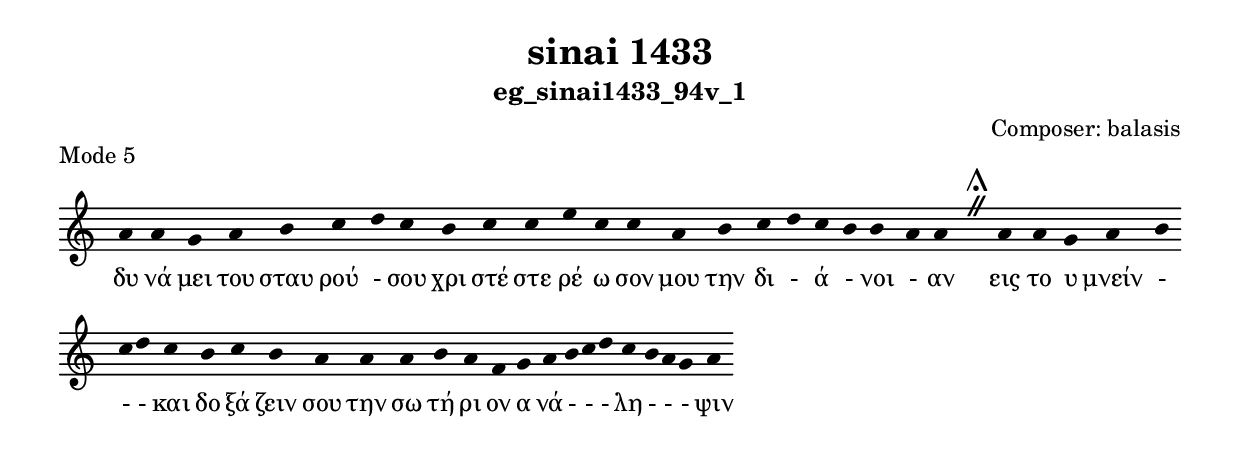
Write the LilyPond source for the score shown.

\include "gregorian.ly"

	\header {
 	  title = "sinai 1433"
	  subtitle = "eg_sinai1433_94v_1"
	  composer = "Composer: balasis"
	  piece = "Mode 5"
	}

	chant = {
	  a'4 a'4 g'4 a'4 b'4 c''4 d''4 c''4 b'4 c''4 c''4 e''4 c''4 c''4 a'4 b'4 c''4 d''4 c''4 b'4 b'4 a'4 a'4 \divisioMaior
 a'4 a'4 g'4 a'4 b'4 c''4 d''4 c''4 b'4 c''4 b'4 a'4 a'4 a'4 b'4 a'4 f'4 g'4 a'4 b'4 c''4 d''4 c''4 b'4 a'4 g'4 a'4\finalis
	}

	verba = \lyricmode {δυ νά μει του σταυ ρού - σου χρι στέ στε ρέ ω σον μου την δι - ά - νοι - αν 
εις το υ μνείν -  -  - και δο ξά ζειν σου την σω τή ρι ον α νά -  -  - λη -  -  - ψιν 
	}


	\score {
	  \new Staff <<
	  \new Voice = "melody" \chant
	  \new Lyrics = "one" \lyricsto melody \verba
	  >>
	  \layout {
	    \context {
	      \Staff
	      \remove "Time_signature_engraver"
	      \remove "Bar_engraver"
	    }
	    \context {
	      \Voice
	      \remove "Stem_engraver"
	    }
	  }
	}